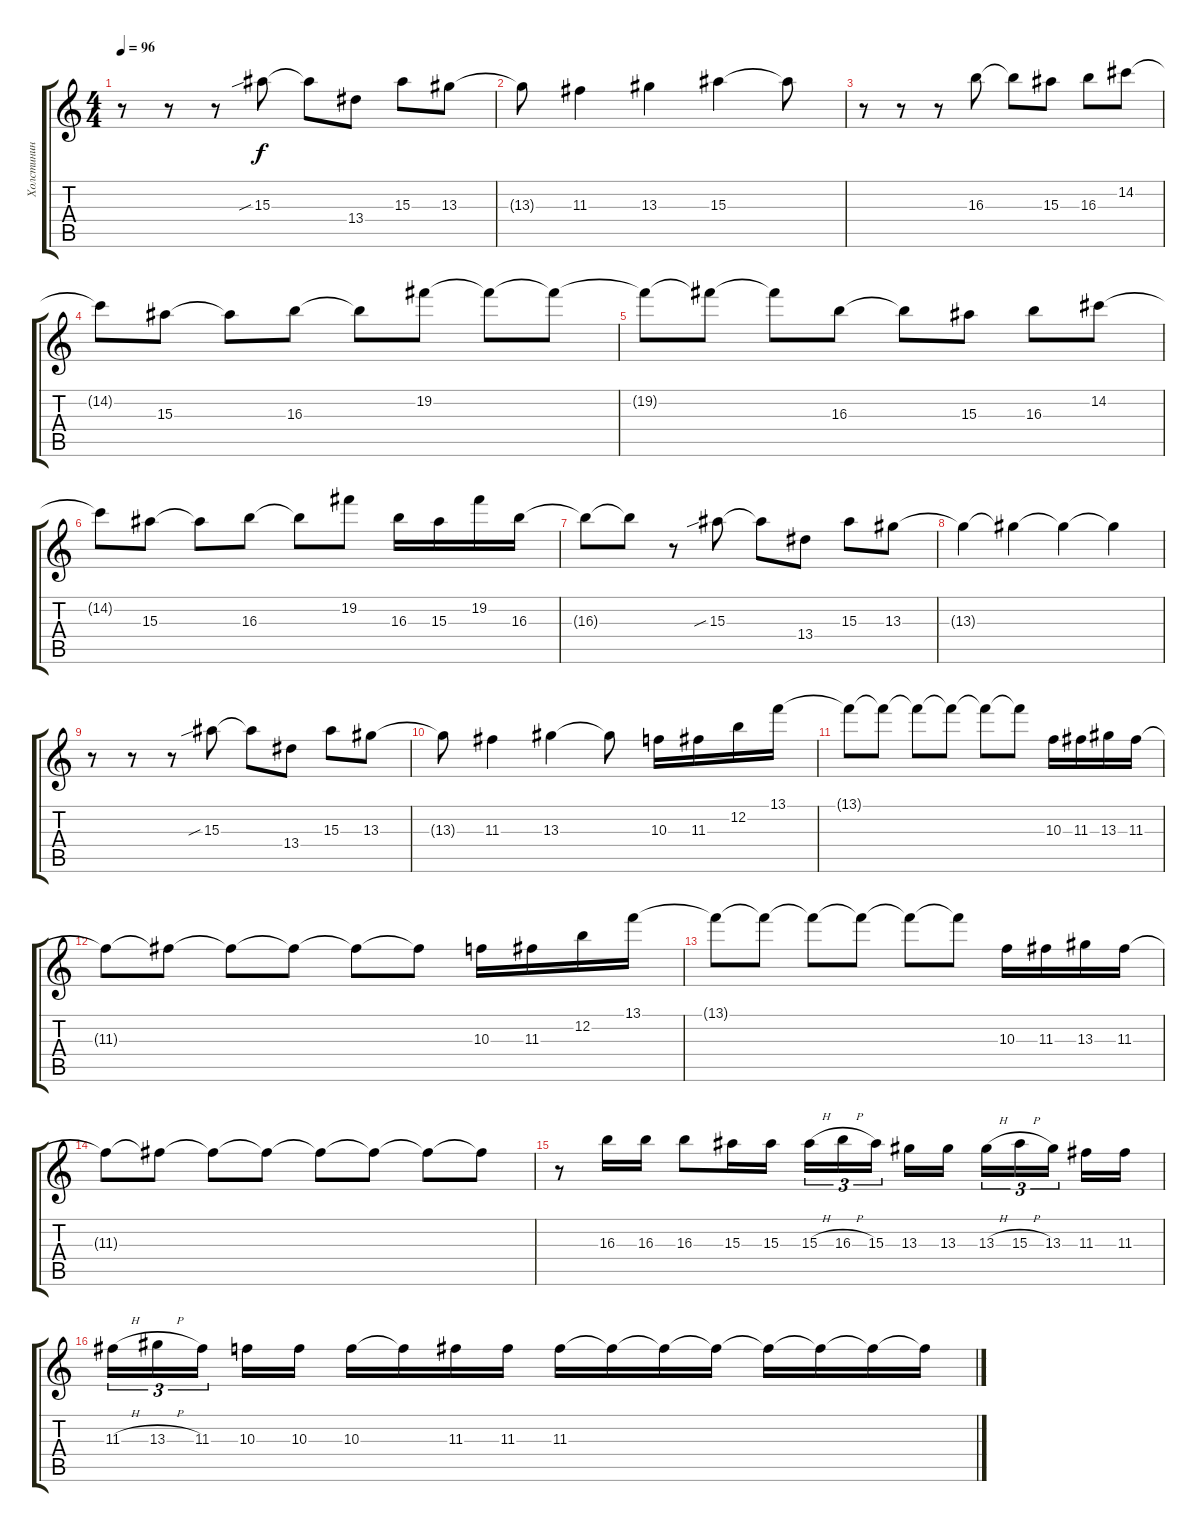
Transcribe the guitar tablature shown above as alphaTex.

\track ("Холстинин (Guitar 2)" "Холстинин ") {instrument distortionguitar}
\staff {score tabs}
\tuning (E4 B3 G3 D3 A2 Eb2) {hide}
\ts (4 4)
\tempo 96
\clef g2
\ks c
r.8{dy f} r.8 r.8 15.3{sib}.8 15.3{t}.8 13.4.8 15.3.8 13.3.8 |
13.3{t}.8 11.3.4 13.3.4 15.3.4 15.3{t}.8 |
r.8 r.8 r.8 16.3.8 16.3{t}.8 15.3.8 16.3.8 14.2.8 |
14.2{t}.8 15.3.8 15.3{t}.8 16.3.8 16.3{t}.8 19.2.8 19.2{t}.8 19.2{t}.8 |
19.2{t}.8 19.2{t}.8 19.2{t}.8 16.3.8 16.3{t}.8 15.3.8 16.3.8 14.2.8 |
14.2{t}.8 15.3.8 15.3{t}.8 16.3.8 16.3{t}.8 19.2.8 16.3.16 15.3.16 19.2.16 16.3.16 |
16.3{t}.8 16.3{t}.8 r.8 15.3{sib}.8 15.3{t}.8 13.4.8 15.3.8 13.3.8 |
13.3{t}.4 13.3{t}.4 13.3{t}.4 13.3{t}.4 |
r.8 r.8 r.8 15.3{sib}.8 15.3{t}.8 13.4.8 15.3.8 13.3.8 |
13.3{t}.8 11.3.4 13.3.4 13.3{t}.8 10.3.16 11.3.16 12.2.16 13.1.16 |
13.1{t}.8 13.1{t}.8 13.1{t}.8 13.1{t}.8 13.1{t}.8 13.1{t}.8 10.3.16 11.3.16 13.3.16 11.3.16 |
11.3{t}.8 11.3{t}.8 11.3{t}.8 11.3{t}.8 11.3{t}.8 11.3{t}.8 10.3.16 11.3.16 12.2.16 13.1.16 |
13.1{t}.8 13.1{t}.8 13.1{t}.8 13.1{t}.8 13.1{t}.8 13.1{t}.8 10.3.16 11.3.16 13.3.16 11.3.16 |
11.3{t}.8 11.3{t}.8 11.3{t}.8 11.3{t}.8 11.3{t}.8 11.3{t}.8 11.3{t}.8 11.3{t}.8 |
r.8 16.3.16 16.3.16 16.3.8 15.3.16 15.3.16 15.3{h}.16{tu (3 2)} 16.3{h}.16{tu (3 2)} 15.3.16{tu (3 2)} 13.3.16 13.3.16 13.3{h}.16{tu (3 2)} 15.3{h}.16{tu (3 2)} 13.3.16{tu (3 2)} 11.3.16 11.3.16 |
11.3{h}.16{tu (3 2)} 13.3{h}.16{tu (3 2)} 11.3.16{tu (3 2)} 10.3.16 10.3.16 10.3.16 10.3{t}.16 11.3.16 11.3.16 11.3.16 11.3{t}.16 11.3{t}.16 11.3{t}.16 11.3{t}.16 11.3{t}.16 11.3{t}.16 11.3{t}.16
